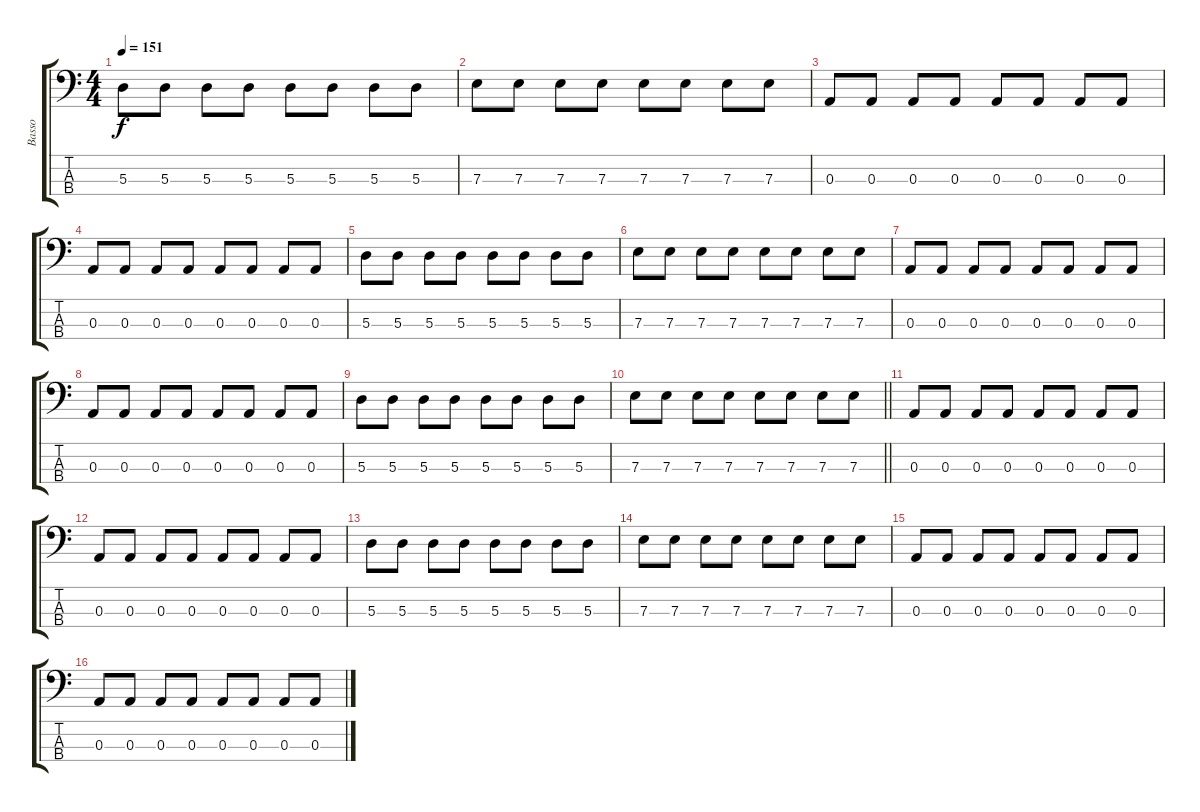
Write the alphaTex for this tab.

\track ("Basso" "Basso") {instrument electricbassfinger}
\staff {score tabs}
\tuning (G2 D2 A1 D1) {hide}
\ts (4 4)
\tempo 151
\clef f4
\ks c
5.3.8{dy f} 5.3.8 5.3.8 5.3.8 5.3.8 5.3.8 5.3.8 5.3.8 |
7.3.8 7.3.8 7.3.8 7.3.8 7.3.8 7.3.8 7.3.8 7.3.8 |
0.3.8 0.3.8 0.3.8 0.3.8 0.3.8 0.3.8 0.3.8 0.3.8 |
0.3.8 0.3.8 0.3.8 0.3.8 0.3.8 0.3.8 0.3.8 0.3.8 |
5.3.8 5.3.8 5.3.8 5.3.8 5.3.8 5.3.8 5.3.8 5.3.8 |
7.3.8 7.3.8 7.3.8 7.3.8 7.3.8 7.3.8 7.3.8 7.3.8 |
0.3.8 0.3.8 0.3.8 0.3.8 0.3.8 0.3.8 0.3.8 0.3.8 |
0.3.8 0.3.8 0.3.8 0.3.8 0.3.8 0.3.8 0.3.8 0.3.8 |
5.3.8 5.3.8 5.3.8 5.3.8 5.3.8 5.3.8 5.3.8 5.3.8 |
\barLineRight lightlight
7.3.8 7.3.8 7.3.8 7.3.8 7.3.8 7.3.8 7.3.8 7.3.8 |
0.3.8 0.3.8 0.3.8 0.3.8 0.3.8 0.3.8 0.3.8 0.3.8 |
0.3.8 0.3.8 0.3.8 0.3.8 0.3.8 0.3.8 0.3.8 0.3.8 |
5.3.8 5.3.8 5.3.8 5.3.8 5.3.8 5.3.8 5.3.8 5.3.8 |
7.3.8 7.3.8 7.3.8 7.3.8 7.3.8 7.3.8 7.3.8 7.3.8 |
0.3.8 0.3.8 0.3.8 0.3.8 0.3.8 0.3.8 0.3.8 0.3.8 |
0.3.8 0.3.8 0.3.8 0.3.8 0.3.8 0.3.8 0.3.8 0.3.8
